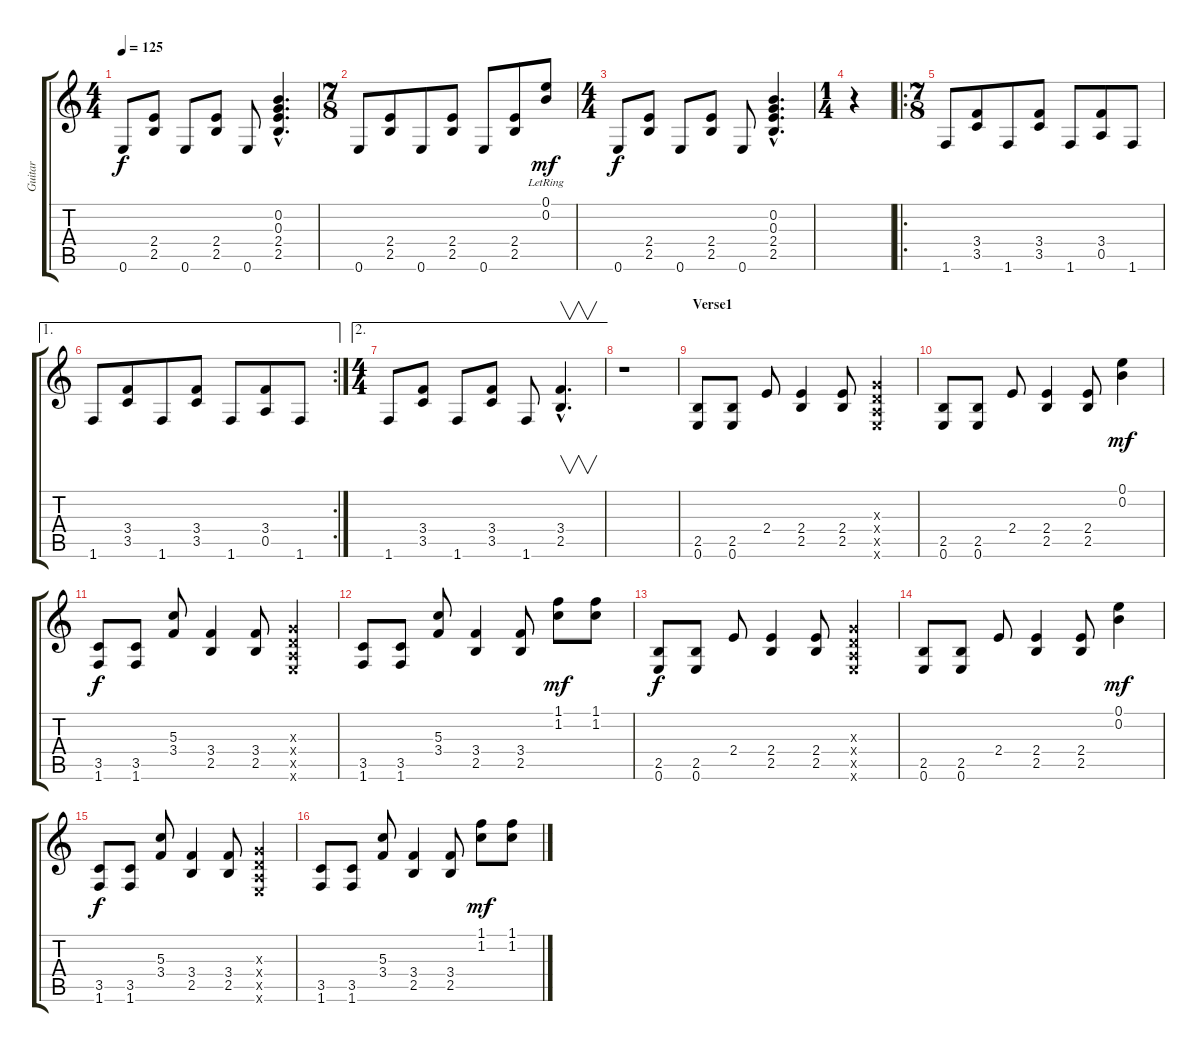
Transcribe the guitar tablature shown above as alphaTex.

\track ("Guitar" "Guitar") {instrument distortionguitar}
\staff {score tabs}
\tuning (E4 B3 G3 D3 A2 E2) {hide}
\ts (4 4)
\tempo 125
\clef g2
\ks c
0.6.8{dy f} (2.4 2.5).8 0.6.8 (2.4 2.5).8 0.6.8 (0.2{hac} 0.3{hac} 2.4{hac} 2.5{hac}).4{d} |
\ts (7 8)
0.6.8 (2.4 2.5).8 0.6.8 (2.4 2.5).8 0.6.8 (2.4 2.5).8 (0.1{lr} 0.2{lr}).8{dy mf} |
\ts (4 4)
0.6.8{dy f} (2.4 2.5).8 0.6.8 (2.4 2.5).8 0.6.8 (0.2{hac} 0.3{hac} 2.4{hac} 2.5{hac}).4{d} |
\ts (1 4)
r.4 |
\ro
\ts (7 8)
1.6.8 (3.4 3.5).8 1.6.8 (3.4 3.5).8 1.6.8 (3.4 0.5).8 1.6.8 |
\ae 1
\rc 2
1.6.8 (3.4 3.5).8 1.6.8 (3.4 3.5).8 1.6.8 (3.4 0.5).8 1.6.8 |
\ae 2
\ts (4 4)
1.6.8 (3.4 3.5).8 1.6.8 (3.4 3.5).8 1.6.8 (3.4{hac} 2.5{hac}).4{v d} |
r.1 |
\section ("" "Verse1")
(2.5 0.6).8 (2.5 0.6).8 2.4.8 (2.4 2.5).4 (2.4 2.5).8 (0.3{x} 0.4{x} 0.5{x} 0.6{x}).4 |
(2.5 0.6).8 (2.5 0.6).8 2.4.8 (2.4 2.5).4 (2.4 2.5).8 (0.1 0.2).4{dy mf} |
(3.5 1.6).8{dy f} (3.5 1.6).8 (5.3 3.4).8 (3.4 2.5).4 (3.4 2.5).8 (0.3{x} 0.4{x} 0.5{x} 0.6{x}).4 |
(3.5 1.6).8 (3.5 1.6).8 (5.3 3.4).8 (3.4 2.5).4 (3.4 2.5).8 (1.1 1.2).8{dy mf} (1.1 1.2).8 |
(2.5 0.6).8{dy f} (2.5 0.6).8 2.4.8 (2.4 2.5).4 (2.4 2.5).8 (0.3{x} 0.4{x} 0.5{x} 0.6{x}).4 |
(2.5 0.6).8 (2.5 0.6).8 2.4.8 (2.4 2.5).4 (2.4 2.5).8 (0.1 0.2).4{dy mf} |
(3.5 1.6).8{dy f} (3.5 1.6).8 (5.3 3.4).8 (3.4 2.5).4 (3.4 2.5).8 (0.3{x} 0.4{x} 0.5{x} 0.6{x}).4 |
(3.5 1.6).8 (3.5 1.6).8 (5.3 3.4).8 (3.4 2.5).4 (3.4 2.5).8 (1.1 1.2).8{dy mf} (1.1 1.2).8
